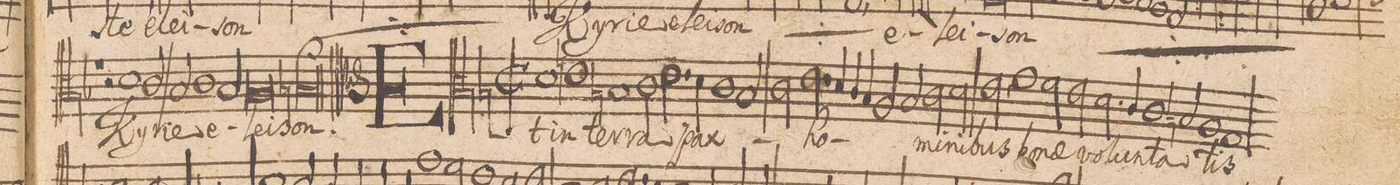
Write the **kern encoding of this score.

**kern	**text
*I"TENOR.	*
*clefC3	*
*k[b-]	*
*met(C|)	*
*M2/1	*
1rg	.
=45-	=45-
2r	.
1d	Ky-
2c/	-ri-
=46-	=46-
2B-/	-e
1c	e-
2B-/	.
=47-	=47-
0A	-lei-
=48-	=48-
0Bn;>	-son.
==	==
*-	*-
